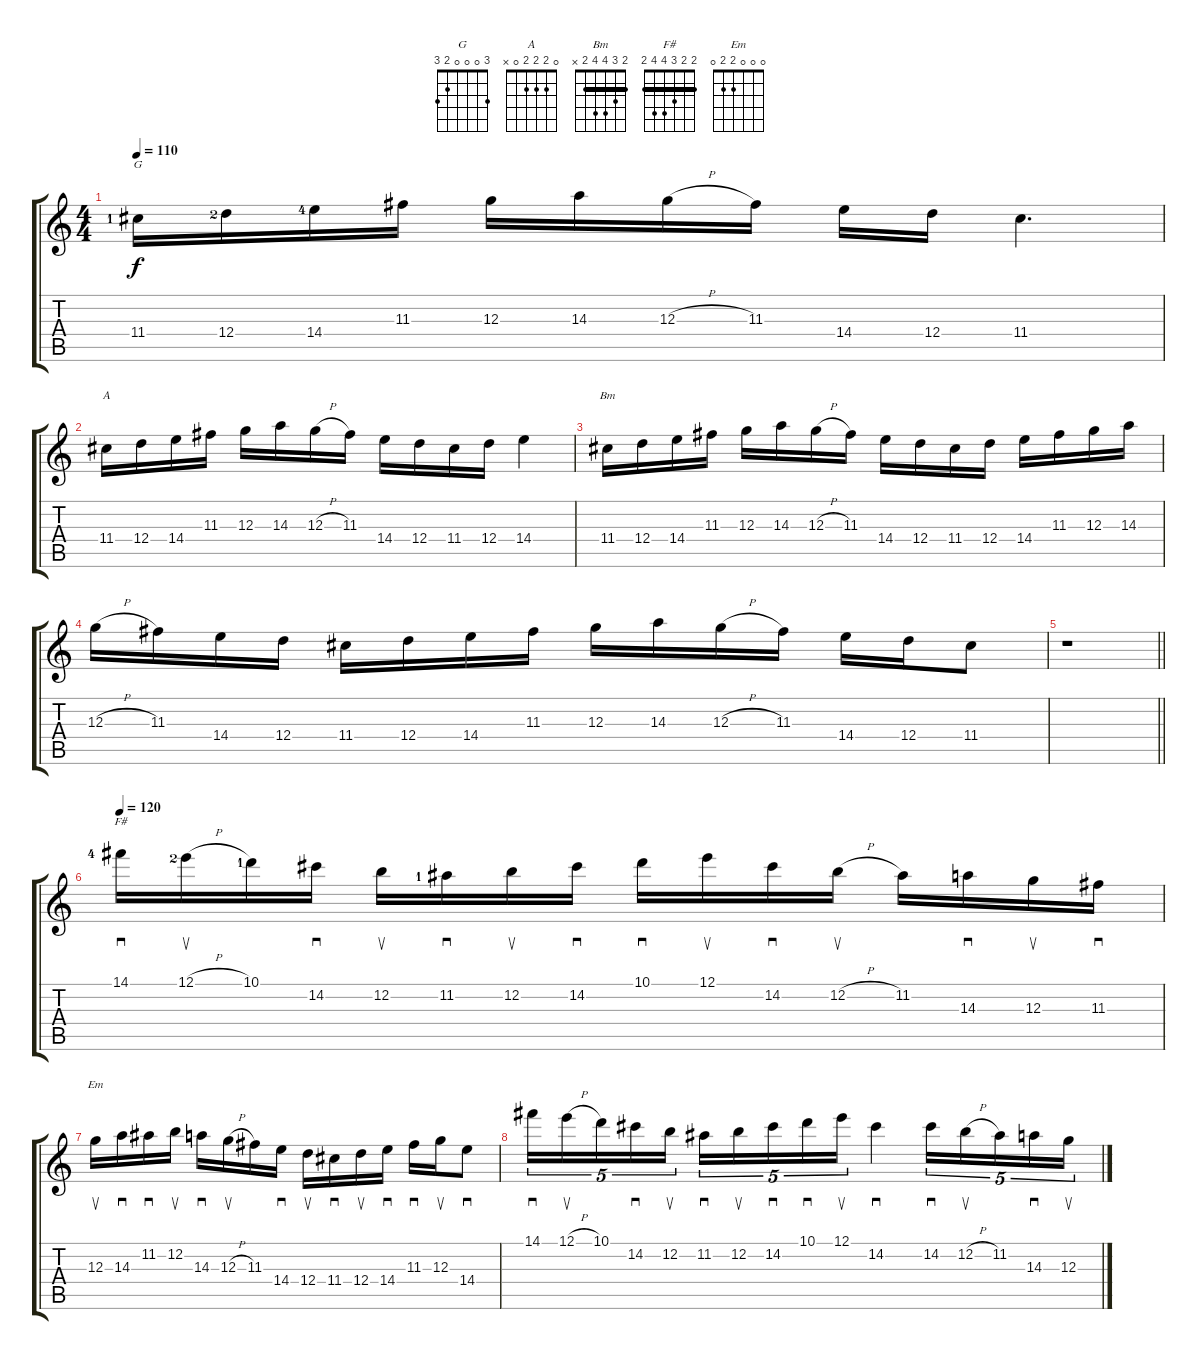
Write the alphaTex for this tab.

\track "" {instrument overdrivenguitar}
\staff {score tabs}
\tuning (E4 B3 G3 D3 A2 E2) {hide}
\chord ("G" 3 0 0 0 2 3)
\chord ("A" 0 2 2 2 0 x)
\chord ("Bm" 2 3 4 4 2 x) {barre 2}
\chord ("F#" 2 2 3 4 4 2) {barre 2}
\chord ("Em" 0 0 0 2 2 0)
\ts (4 4)
\section ("" "")
\tempo 110
\clef g2
\ks c
11.4{lf 2}.16{ch "G" dy f} 12.4{lf 3}.16 14.4{lf 5}.16 11.3.16 12.3.16 14.3.16 12.3{h}.16 11.3.16 14.4.16 12.4.16 11.4.4{d} |
11.4.16{ch "A"} 12.4.16 14.4.16 11.3.16 12.3.16 14.3.16 12.3{h}.16 11.3.16 14.4.16 12.4.16 11.4.16 12.4.16 14.4.4 |
11.4.16{ch "Bm"} 12.4.16 14.4.16 11.3.16 12.3.16 14.3.16 12.3{h}.16 11.3.16 14.4.16 12.4.16 11.4.16 12.4.16 14.4.16 11.3.16 12.3.16 14.3.16 |
12.3{h}.16 11.3.16 14.4.16 12.4.16 11.4.16 12.4.16 14.4.16 11.3.16 12.3.16 14.3.16 12.3{h}.16 11.3.16 14.4.16 12.4.16 11.4.8 |
\barLineRight lightlight
r.1 |
\section ("" "")
\tempo 120
14.1{lf 5}.16{sd ch "F#"} 12.1{h lf 3}.16{su} 10.1{lf 2}.16 14.2.16{sd} 12.2.16{su} 11.2{lf 2}.16{sd} 12.2.16{su} 14.2.16{sd} 10.1.16{sd} 12.1.16{su} 14.2.16{sd} 12.2{h}.16{su} 11.2.16 14.3.16{sd} 12.3.16{su} 11.3.16{sd} |
12.3.16{su ch "Em"} 14.3.16{sd} 11.2.16{sd} 12.2.16{su} 14.3.16{sd} 12.3{h}.16{su} 11.3.16 14.4.16{sd} 12.4.16{su} 11.4.16{sd} 12.4.16{su} 14.4.16{sd} 11.3.16{sd} 12.3.16{su} 14.4.8{sd} |
14.1.16{sd tu (5 4)} 12.1{h}.16{su tu (5 4)} 10.1.16{tu (5 4)} 14.2.16{sd tu (5 4)} 12.2.16{su tu (5 4)} 11.2.16{sd tu (5 4)} 12.2.16{su tu (5 4)} 14.2.16{sd tu (5 4)} 10.1.16{sd tu (5 4)} 12.1.16{su tu (5 4)} 14.2.4{sd} 14.2.16{sd tu (5 4)} 12.2{h}.16{su tu (5 4)} 11.2.16{tu (5 4)} 14.3.16{sd tu (5 4)} 12.3.16{su tu (5 4)}
